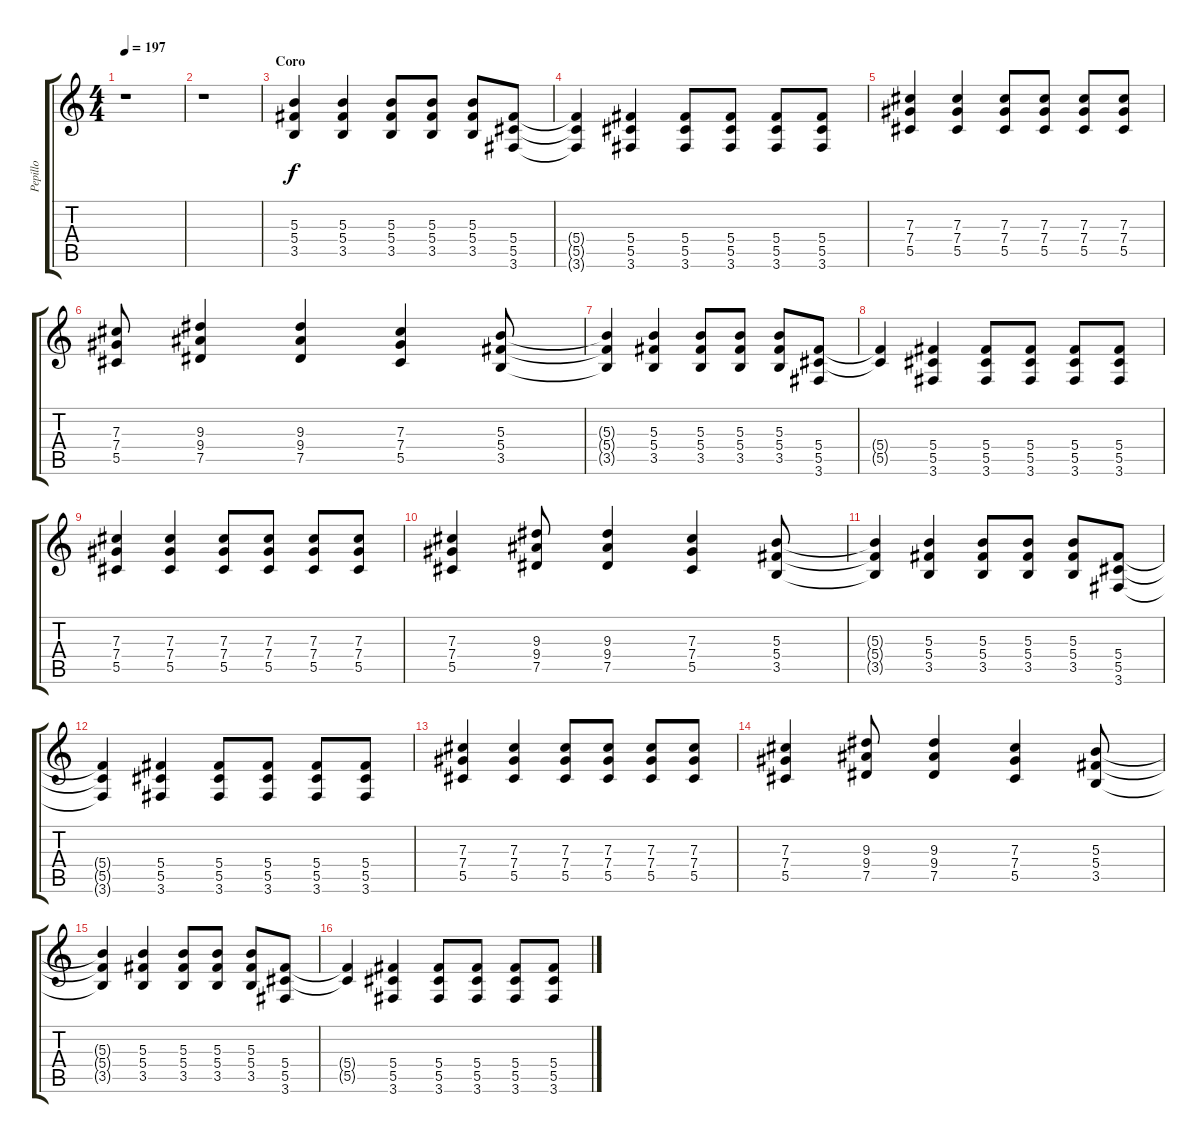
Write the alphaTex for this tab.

\track ("Pepillo" "Pepillo") {instrument distortionguitar}
\staff {score tabs}
\tuning (Eb4 Bb3 Gb3 Db3 Ab2 Eb2) {hide}
\ts (4 4)
\tempo 197
\clef g2
\ks c
r.1{dy f} |
r.1 |
\section ("" "Coro")
(5.3 5.4 3.5).4{volume 13 instrument overdrivenguitar} (5.3 5.4 3.5).4 (5.3 5.4 3.5).8 (5.3 5.4 3.5).8 (5.3 5.4 3.5).8 (5.4 5.5 3.6).8 |
(5.4{t} 5.5{t} 3.6{t}).4 (5.4 5.5 3.6).4 (5.4 5.5 3.6).8 (5.4 5.5 3.6).8 (5.4 5.5 3.6).8 (5.4 5.5 3.6).8 |
(7.3 7.4 5.5).4 (7.3 7.4 5.5).4 (7.3 7.4 5.5).8 (7.3 7.4 5.5).8 (7.3 7.4 5.5).8 (7.3 7.4 5.5).8 |
(7.3 7.4 5.5).8 (9.3 9.4 7.5).4 (9.3 9.4 7.5).4 (7.3 7.4 5.5).4 (5.3 5.4 3.5).8 |
(5.3{t} 5.4{t} 3.5{t}).4 (5.3 5.4 3.5).4 (5.3 5.4 3.5).8 (5.3 5.4 3.5).8 (5.3 5.4 3.5).8 (5.4 5.5 3.6).8 |
(5.4{t} 5.5{t}).4 (5.4 5.5 3.6).4 (5.4 5.5 3.6).8 (5.4 5.5 3.6).8 (5.4 5.5 3.6).8 (5.4 5.5 3.6).8 |
(7.3 7.4 5.5).4 (7.3 7.4 5.5).4 (7.3 7.4 5.5).8 (7.3 7.4 5.5).8 (7.3 7.4 5.5).8 (7.3 7.4 5.5).8 |
(7.3 7.4 5.5).4 (9.3 9.4 7.5).8 (9.3 9.4 7.5).4 (7.3 7.4 5.5).4 (5.3 5.4 3.5).8 |
(5.3{t} 5.4{t} 3.5{t}).4 (5.3 5.4 3.5).4 (5.3 5.4 3.5).8 (5.3 5.4 3.5).8 (5.3 5.4 3.5).8 (5.4 5.5 3.6).8 |
(5.4{t} 5.5{t} 3.6{t}).4 (5.4 5.5 3.6).4 (5.4 5.5 3.6).8 (5.4 5.5 3.6).8 (5.4 5.5 3.6).8 (5.4 5.5 3.6).8 |
(7.3 7.4 5.5).4 (7.3 7.4 5.5).4 (7.3 7.4 5.5).8 (7.3 7.4 5.5).8 (7.3 7.4 5.5).8 (7.3 7.4 5.5).8 |
(7.3 7.4 5.5).4 (9.3 9.4 7.5).8 (9.3 9.4 7.5).4 (7.3 7.4 5.5).4 (5.3 5.4 3.5).8 |
(5.3{t} 5.4{t} 3.5{t}).4 (5.3 5.4 3.5).4 (5.3 5.4 3.5).8 (5.3 5.4 3.5).8 (5.3 5.4 3.5).8 (5.4 5.5 3.6).8 |
(5.4{t} 5.5{t}).4 (5.4 5.5 3.6).4 (5.4 5.5 3.6).8 (5.4 5.5 3.6).8 (5.4 5.5 3.6).8 (5.4 5.5 3.6).8
